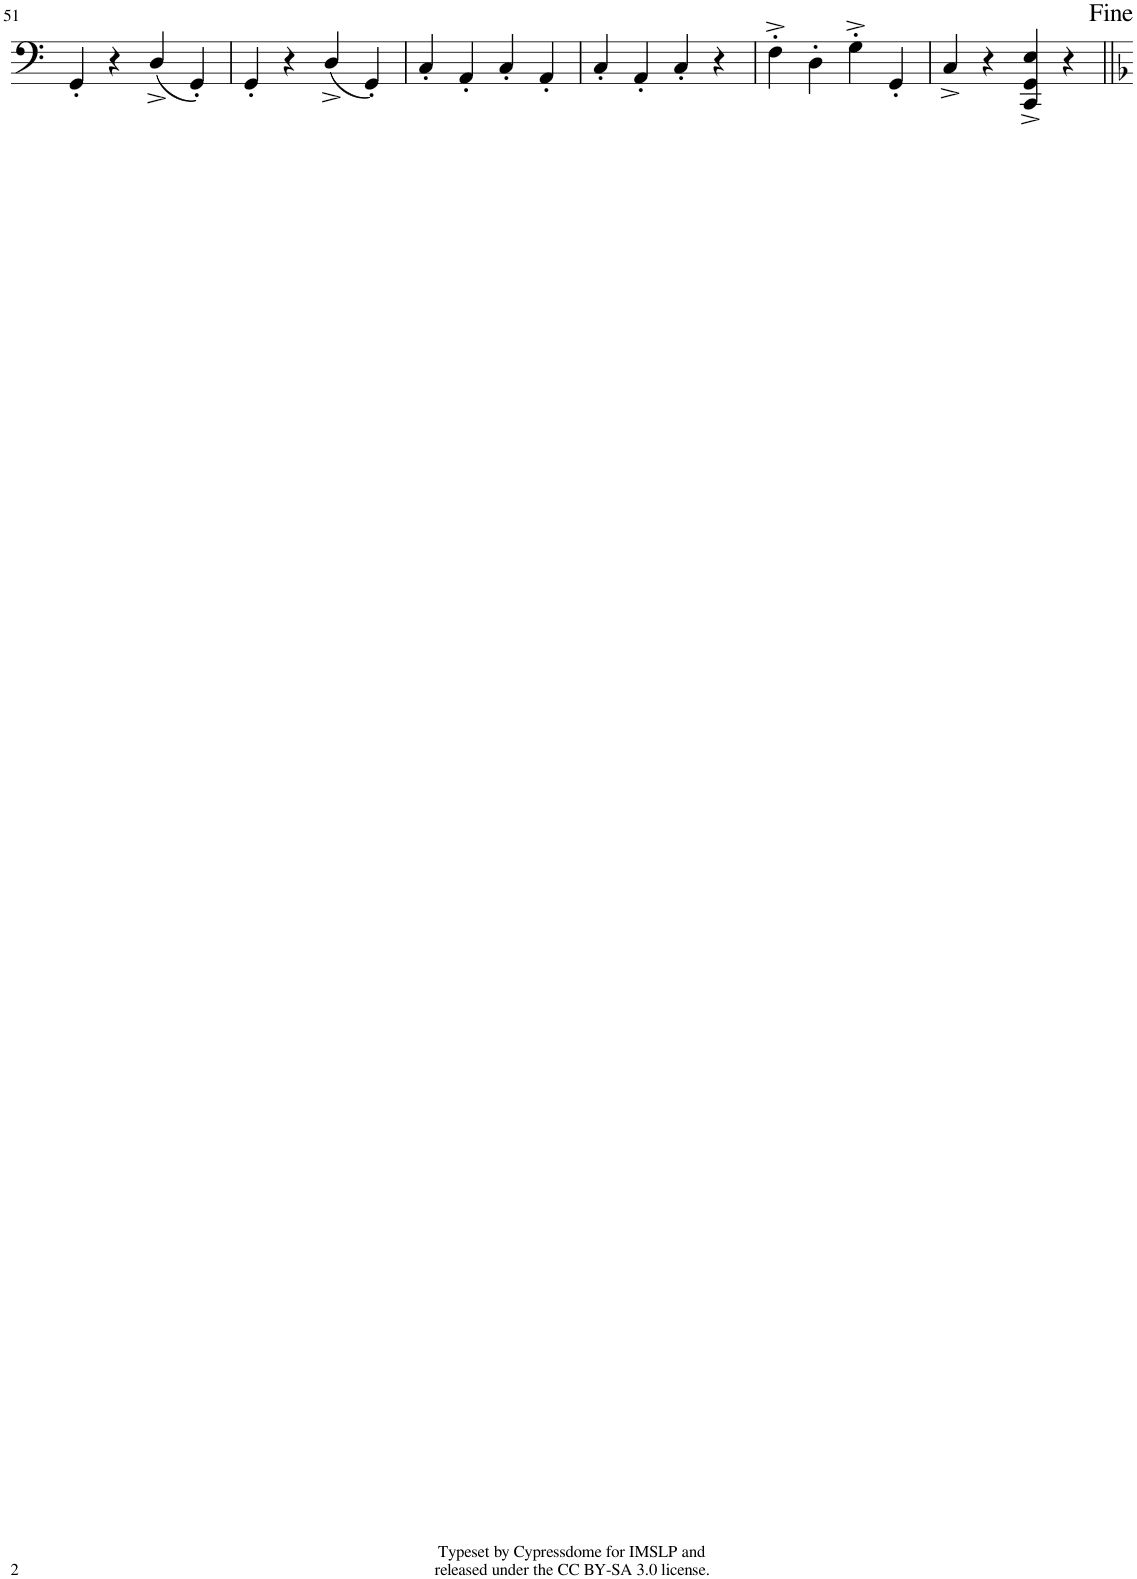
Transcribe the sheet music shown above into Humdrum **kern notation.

**kern
*part1
*staff1
*I"Violoncello
*I'Vc
!!LO:PB:g=z
*clefF4
*k[]
*M4/4
=51
4GG'/
4r
(4D^/
4GG'/)
=52
4GG'/
4r
(4D^/
4GG'/)
=53
4C'/
4AA'/
4C'/
4AA'/
=54
4C'/
4AA'/
4C'/
4r
=55
4F'^\
4D'\
4G'^\
4GG'/
=56
4C^/
4r
4CC/^ 4GG/^ 4E/^
4r
=||
*-
